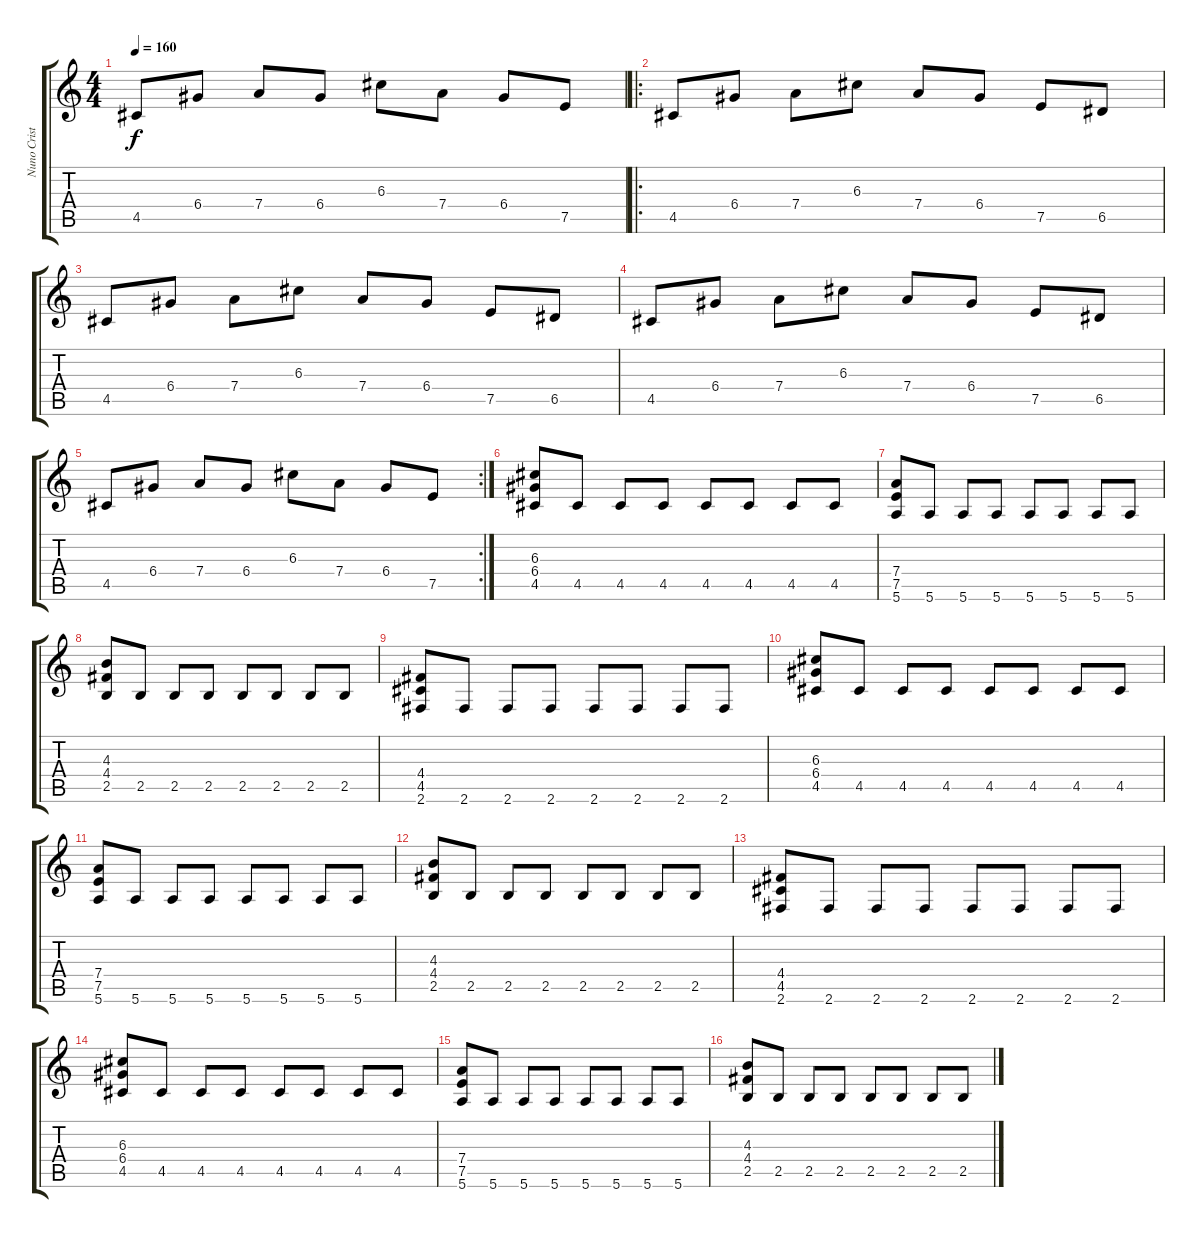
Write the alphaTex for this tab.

\track ("Nuno Cristóvão" "Nuno Crist") {instrument overdrivenguitar}
\staff {score tabs}
\tuning (E4 B3 G3 D3 A2 E2) {hide}
\ts (4 4)
\tempo 160
\clef g2
\ks c
4.5.8{dy f} 6.4.8 7.4.8 6.4.8 6.3.8 7.4.8 6.4.8 7.5.8 |
\ro
4.5.8 6.4.8 7.4.8 6.3.8 7.4.8 6.4.8 7.5.8 6.5.8 |
4.5.8 6.4.8 7.4.8 6.3.8 7.4.8 6.4.8 7.5.8 6.5.8 |
4.5.8 6.4.8 7.4.8 6.3.8 7.4.8 6.4.8 7.5.8 6.5.8 |
\rc 2
4.5.8 6.4.8 7.4.8 6.4.8 6.3.8 7.4.8 6.4.8 7.5.8 |
(6.3 6.4 4.5).8 4.5.8 4.5.8 4.5.8 4.5.8 4.5.8 4.5.8 4.5.8 |
(7.4 7.5 5.6).8 5.6.8 5.6.8 5.6.8 5.6.8 5.6.8 5.6.8 5.6.8 |
(4.3 4.4 2.5).8 2.5.8 2.5.8 2.5.8 2.5.8 2.5.8 2.5.8 2.5.8 |
(4.4 4.5 2.6).8 2.6.8 2.6.8 2.6.8 2.6.8 2.6.8 2.6.8 2.6.8 |
(6.3 6.4 4.5).8 4.5.8 4.5.8 4.5.8 4.5.8 4.5.8 4.5.8 4.5.8 |
(7.4 7.5 5.6).8 5.6.8 5.6.8 5.6.8 5.6.8 5.6.8 5.6.8 5.6.8 |
(4.3 4.4 2.5).8 2.5.8 2.5.8 2.5.8 2.5.8 2.5.8 2.5.8 2.5.8 |
(4.4 4.5 2.6).8 2.6.8 2.6.8 2.6.8 2.6.8 2.6.8 2.6.8 2.6.8 |
(6.3 6.4 4.5).8 4.5.8 4.5.8 4.5.8 4.5.8 4.5.8 4.5.8 4.5.8 |
(7.4 7.5 5.6).8 5.6.8 5.6.8 5.6.8 5.6.8 5.6.8 5.6.8 5.6.8 |
(4.3 4.4 2.5).8 2.5.8 2.5.8 2.5.8 2.5.8 2.5.8 2.5.8 2.5.8
